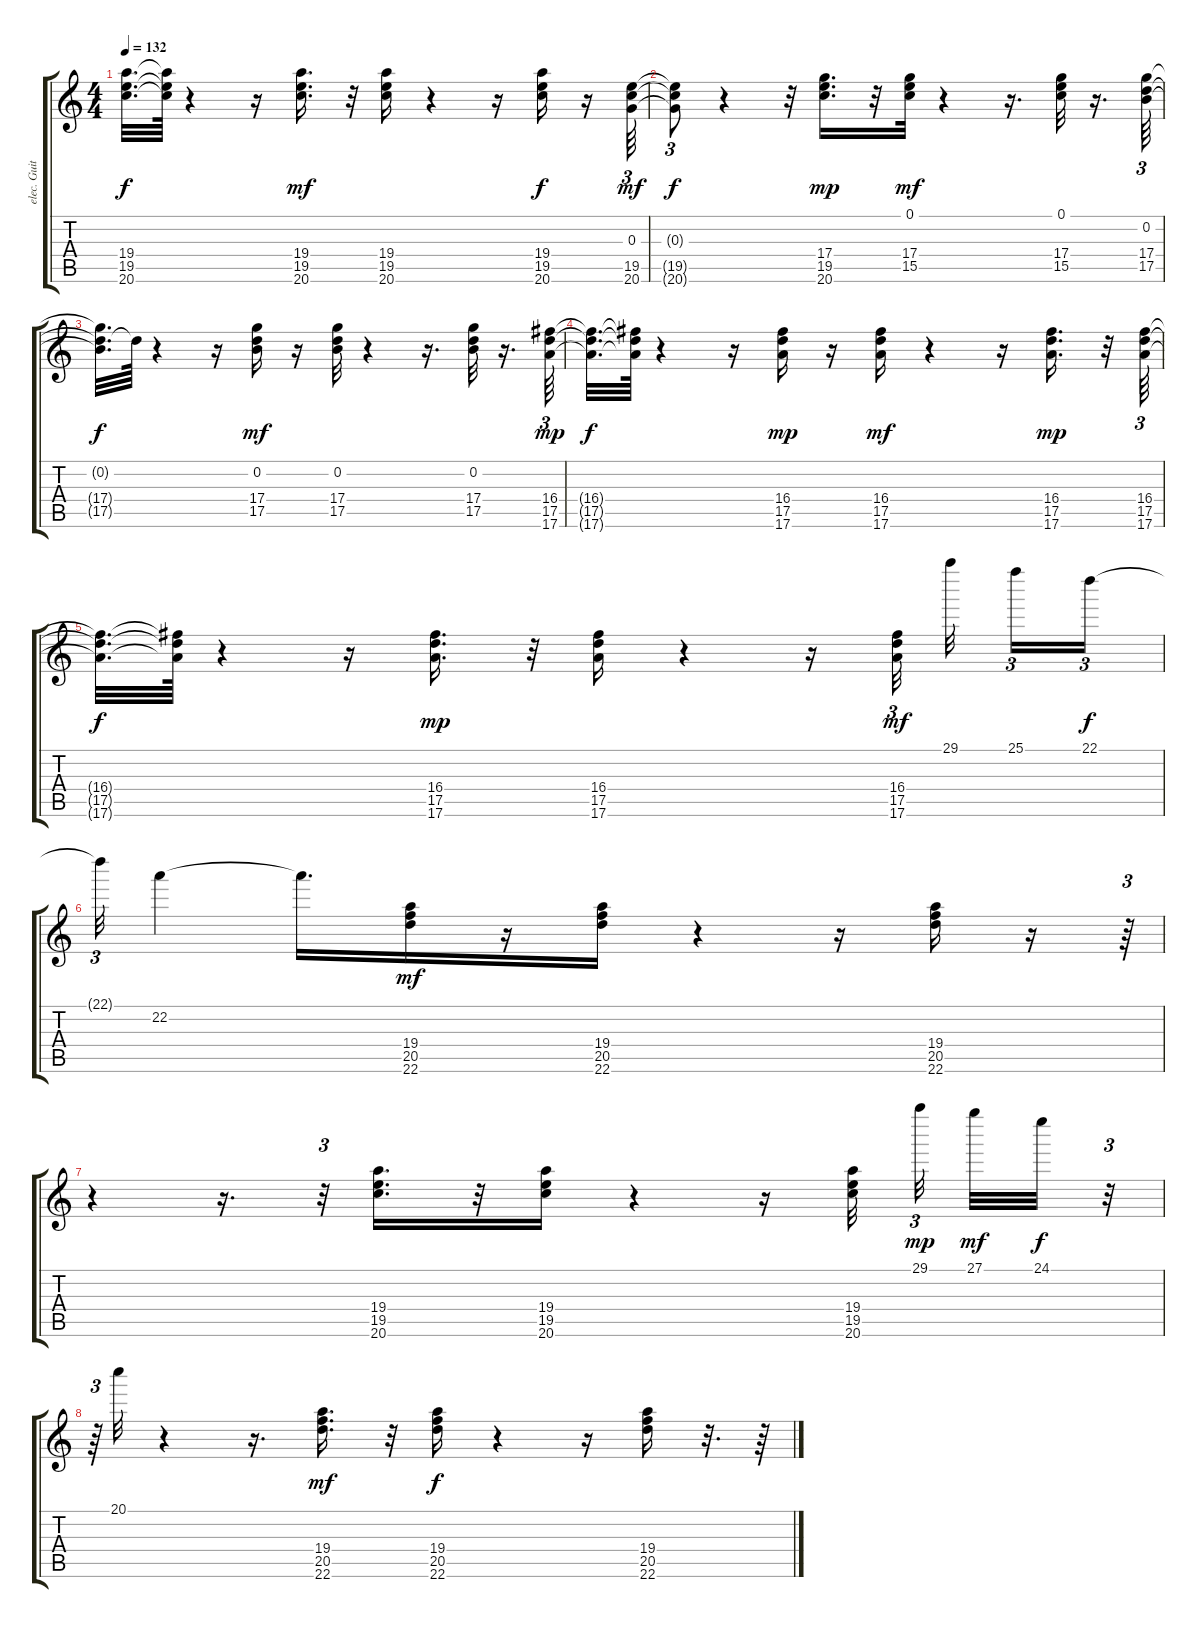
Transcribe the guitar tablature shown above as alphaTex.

\track ("elec. Guitar(clean)" "elec. Guit") {instrument electricguitarclean}
\staff {score tabs}
\tuning (E4 B3 G3 D3 A2 E2) {hide}
\ts (4 4)
\tempo 132
\clef g2
\ks c
(19.4{t} 19.5{t} 20.6{t}).32{d dy f} (19.4{t} 19.5{t} 20.6{t}).64 r.4 r.16 (19.4 19.5 20.6).16{d dy mf} r.32 (19.4 19.5 20.6).16 r.4 r.16 (19.4 19.5 20.6).16{dy f} r.16 (0.3 19.5 20.6).64{tu (3 2) dy mf} |
(0.3{t} 19.5{t} 20.6{t}).8{tu (3 2) dy f} r.4 r.32 (17.4 19.5 20.6).16{d dy mp} r.32 (0.1 17.4 15.5).32{dy mf} r.4 r.16{d} (0.1 17.4 15.5).32 r.16{d} (0.2 17.4 17.5).64{tu (3 2)} |
(0.2{t} 17.4{t} 17.5{t}).32{d dy f} 17.5{t}.64 r.4 r.16 (0.2 17.4 17.5).16{dy mf} r.16 (0.2 17.4 17.5).32 r.4 r.16{d} (0.2 17.4 17.5).32 r.16{d} (16.4 17.5 17.6).64{tu (3 2) dy mp} |
(16.4{t} 17.5{t} 17.6{t}).32{d dy f} (16.4{t} 17.5{t} 17.6{t}).64 r.4 r.16 (16.4 17.5 17.6).16{dy mp} r.16 (16.4 17.5 17.6).16{dy mf} r.4 r.16 (16.4 17.5 17.6).16{d dy mp} r.32 (16.4 17.5 17.6).64{tu (3 2)} |
(16.4{t} 17.5{t} 17.6{t}).32{d dy f} (16.4{t} 17.5{t} 17.6{t}).64 r.4 r.16 (16.4 17.5 17.6).16{d dy mp} r.32 (16.4 17.5 17.6).16 r.4 r.16 (16.4 17.5 17.6).32{tu (3 2) dy mf beam splitsecondary} 29.1.32{beam splitsecondary} 25.1.16{tu (3 2)} 22.1.16{tu (3 2) dy f} |
22.1{t}.32{tu (3 2)} 22.2.4 22.2{t}.16{d} (19.4 20.5 22.6).16{dy mf} r.16 (19.4 20.5 22.6).16 r.4 r.16 (19.4 20.5 22.6).16 r.16 r.64{tu (3 2)} |
r.4 r.16{d} r.32{tu (3 2)} (19.4 19.5 20.6).16{d} r.32 (19.4 19.5 20.6).16 r.4 r.16 (19.4 19.5 20.6).32{beam splitsecondary} 29.1.32{tu (3 2) dy mp beam splitsecondary} 27.1.32{dy mf} 24.1.32{dy f} r.32{tu (3 2)} |
r.64{tu (3 2)} 20.1.32 r.4 r.16{d} (19.4 20.5 22.6).16{d dy mf} r.32 (19.4 20.5 22.6).16{dy f} r.4 r.16 (19.4 20.5 22.6).16 r.32{d} r.64
